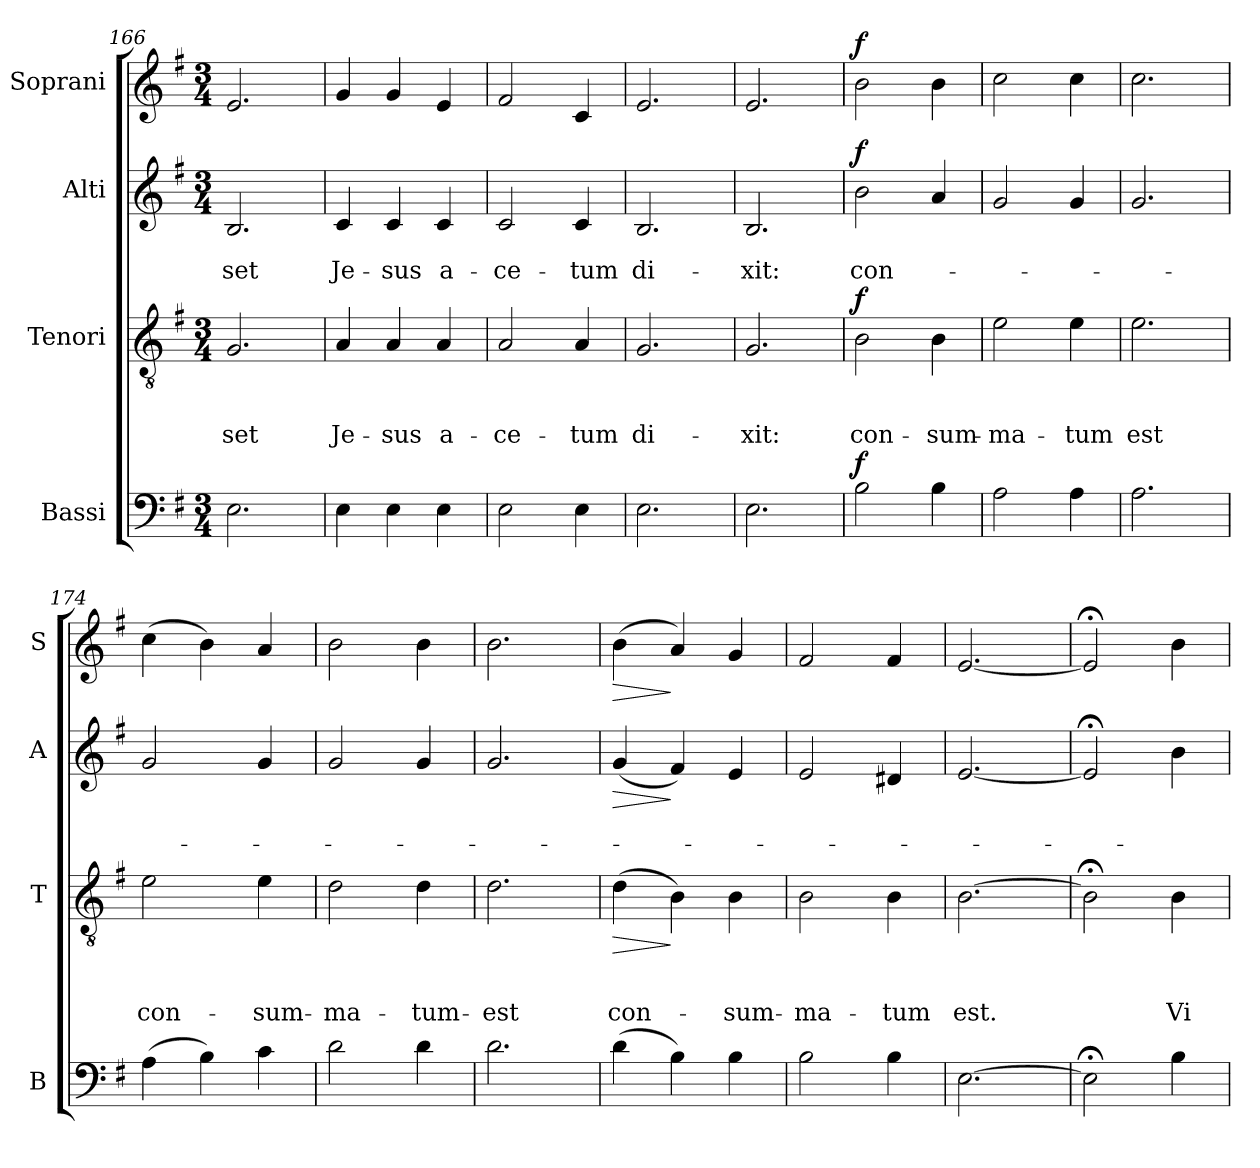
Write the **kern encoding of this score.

**kern	**dynam	**kern	**text	**text	**text	**dynam	**kern	**text	**text	**dynam	**kern	**dynam
*part4	*part4	*part3	*part3	*part3	*part3	*part3	*part2	*part2	*part2	*part2	*part1	*part1
*staff4	*staff4	*staff3	*staff3	*staff3	*staff3	*staff3	*staff2	*staff2	*staff2	*staff2	*staff1	*staff1
*I"Bassi	*	*I"Tenori	*	*	*	*	*I"Alti	*	*	*	*I"Soprani	*
*I'B	*	*I'T	*	*	*	*	*I'A	*	*	*	*I'S	*
*clefF4	*	*clefGv2	*	*	*	*	*clefG2	*	*	*	*clefG2	*
*k[f#]	*	*k[f#]	*	*	*	*	*k[f#]	*	*	*	*k[f#]	*
*G:	*	*G:	*	*	*	*	*G:	*	*	*	*G:	*
*M3/4	*	*M3/4	*	*	*	*	*M3/4	*	*	*	*M3/4	*
=166	=166	=166	=166	=166	=166	=166	=166	=166	=166	=166	=166	=166
!	!	!	!	!	!LO:LY:b	!	!	!	!LO:LY:b	!	!	!
2.E\	.	2.G/	.	.	-set	.	2.B/	.	-set	.	2.e/	.
=167	=167	=167	=167	=167	=167	=167	=167	=167	=167	=167	=167	=167
!	!	!	!	!	!LO:LY:b	!	!	!	!LO:LY:b	!	!	!
4E\	.	4A/	.	.	Je-	.	4c/	.	Je-	.	4g/	.
!	!	!	!	!	!LO:LY:b	!	!	!	!LO:LY:b	!	!	!
4E\	.	4A/	.	.	-sus	.	4c/	.	-sus	.	4g/	.
!	!	!	!	!	!LO:LY:b	!	!	!	!LO:LY:b	!	!	!
4E\	.	4A/	.	.	a-	.	4c/	.	a-	.	4e/	.
!!LO:LB:g=z
=168	=168	=168	=168	=168	=168	=168	=168	=168	=168	=168	=168	=168
!	!	!	!	!	!LO:LY:b	!	!	!	!LO:LY:b	!	!	!
2E\	.	2A/	.	.	-ce-	.	2c/	.	-ce-	.	2f#/	.
!	!	!	!	!	!LO:LY:b	!	!	!	!LO:LY:b	!	!	!
4E\	.	4A/	.	.	-tum	.	4c/	.	-tum	.	4c/	.
=169	=169	=169	=169	=169	=169	=169	=169	=169	=169	=169	=169	=169
!	!	!	!	!	!LO:LY:b	!	!	!	!LO:LY:b	!	!	!
2.E\	.	2.G/	.	.	di-	.	2.B/	.	di-	.	2.e/	.
=170	=170	=170	=170	=170	=170	=170	=170	=170	=170	=170	=170	=170
!	!	!	!	!	!LO:LY:b	!	!	!	!LO:LY:b	!	!	!
2.E\	.	2.G/	.	.	-xit:	.	2.B/	.	-xit:	.	2.e/	.
=171	=171	=171	=171	=171	=171	=171	=171	=171	=171	=171	=171	=171
!	!LO:DY:a	!	!	!	!LO:LY:b	!LO:DY:a	!	!	!LO:LY:b	!LO:DY:a	!	!LO:DY:a
2B\	f	2B\	.	.	con-	f	2b\	.	con-	f	2b\	f
!	!	!	!	!	!LO:LY:b	!	!	!	!	!	!	!
4B\	.	4B\	.	.	-sum-	.	4a/	.	.	.	4b\	.
=172	=172	=172	=172	=172	=172	=172	=172	=172	=172	=172	=172	=172
!	!	!	!	!	!LO:LY:b	!	!	!	!	!	!	!
2A\	.	2e\	.	.	-ma-	.	2g/	.	.	.	2cc\	.
!	!	!	!	!	!LO:LY:b	!	!	!	!	!	!	!
4A\	.	4e\	.	.	-tum	.	4g/	.	.	.	4cc\	.
=173	=173	=173	=173	=173	=173	=173	=173	=173	=173	=173	=173	=173
!	!	!	!	!	!LO:LY:b	!	!	!	!	!	!	!
2.A\	.	2.e\	.	.	est	.	2.g/	.	.	.	2.cc\	.
!!LO:LB:g=z
=174	=174	=174	=174	=174	=174	=174	=174	=174	=174	=174	=174	=174
!	!	!	!	!	!LO:LY:b	!	!	!	!	!	!	!
(>4A\	.	2e\	.	.	con-	.	2g/	.	.	.	(>4cc\	.
4B\)	.	.	.	.	.	.	.	.	.	.	4b\)	.
!	!	!	!	!	!LO:LY:b	!	!	!	!	!	!	!
4c\	.	4e\	.	.	-sum-	.	4g/	.	.	.	4a/	.
=175	=175	=175	=175	=175	=175	=175	=175	=175	=175	=175	=175	=175
!	!	!	!	!	!LO:LY:b	!	!	!	!	!	!	!
2d\	.	2d\	.	.	-ma-	.	2g/	.	.	.	2b\	.
!	!	!	!	!	!LO:LY:b	!	!	!	!	!	!	!
4d\	.	4d\	.	.	-tum-	.	4g/	.	.	.	4b\	.
=176	=176	=176	=176	=176	=176	=176	=176	=176	=176	=176	=176	=176
!	!	!	!	!	!LO:LY:b	!	!	!	!	!	!	!
2.d\	.	2.d\	.	.	-est	.	2.g/	.	.	.	2.b\	.
=177	=177	=177	=177	=177	=177	=177	=177	=177	=177	=177	=177	=177
!	!	!	!	!	!LO:LY:b	!LO:HP:b	!	!	!	!LO:HP:b	!	!LO:HP:b
(>4d\	.	(>4d\	.	.	con-	>	(<4g/	.	.	>	(>4b\	>
4B\)	.	4B\)	.	.	.	]	4f#/)	.	.	]	4a/)	]
!	!	!	!	!	!LO:LY:b	!	!	!	!	!	!	!
4B\	.	4B\	.	.	-sum-	.	4e/	.	.	.	4g/	.
=178	=178	=178	=178	=178	=178	=178	=178	=178	=178	=178	=178	=178
!	!	!	!	!	!LO:LY:b	!	!	!	!	!	!	!
2B\	.	2B\	.	.	-ma-	.	2e/	.	.	.	2f#/	.
!	!	!	!	!	!LO:LY:b	!	!	!	!	!	!	!
4B\	.	4B\	.	.	-tum	.	4d#X/	.	.	.	4f#/	.
=179	=179	=179	=179	=179	=179	=179	=179	=179	=179	=179	=179	=179
!	!	!	!	!	!LO:LY:b	!	!	!	!	!	!	!
[>2.E\	.	[>2.B\	.	.	est.	.	[>2.e/	.	.	.	[>2.e/	.
!!LO:PB:g=z
=180	=180	=180	=180	=180	=180	=180	=180	=180	=180	=180	=180	=180
2E;<\]	.	2B;<\]	.	.	.	.	2e;/]	.	.	.	2e;/]	.
!	!	!	!	!	!LO:LY:b	!	!	!	!	!	!	!
4B\	.	4B\	.	.	Vi-	.	4b\	.	.	.	4b\	.
=	=	=	=	=	=	=	=	=	=	=	=	=
*-	*-	*-	*-	*-	*-	*-	*-	*-	*-	*-	*-	*-
